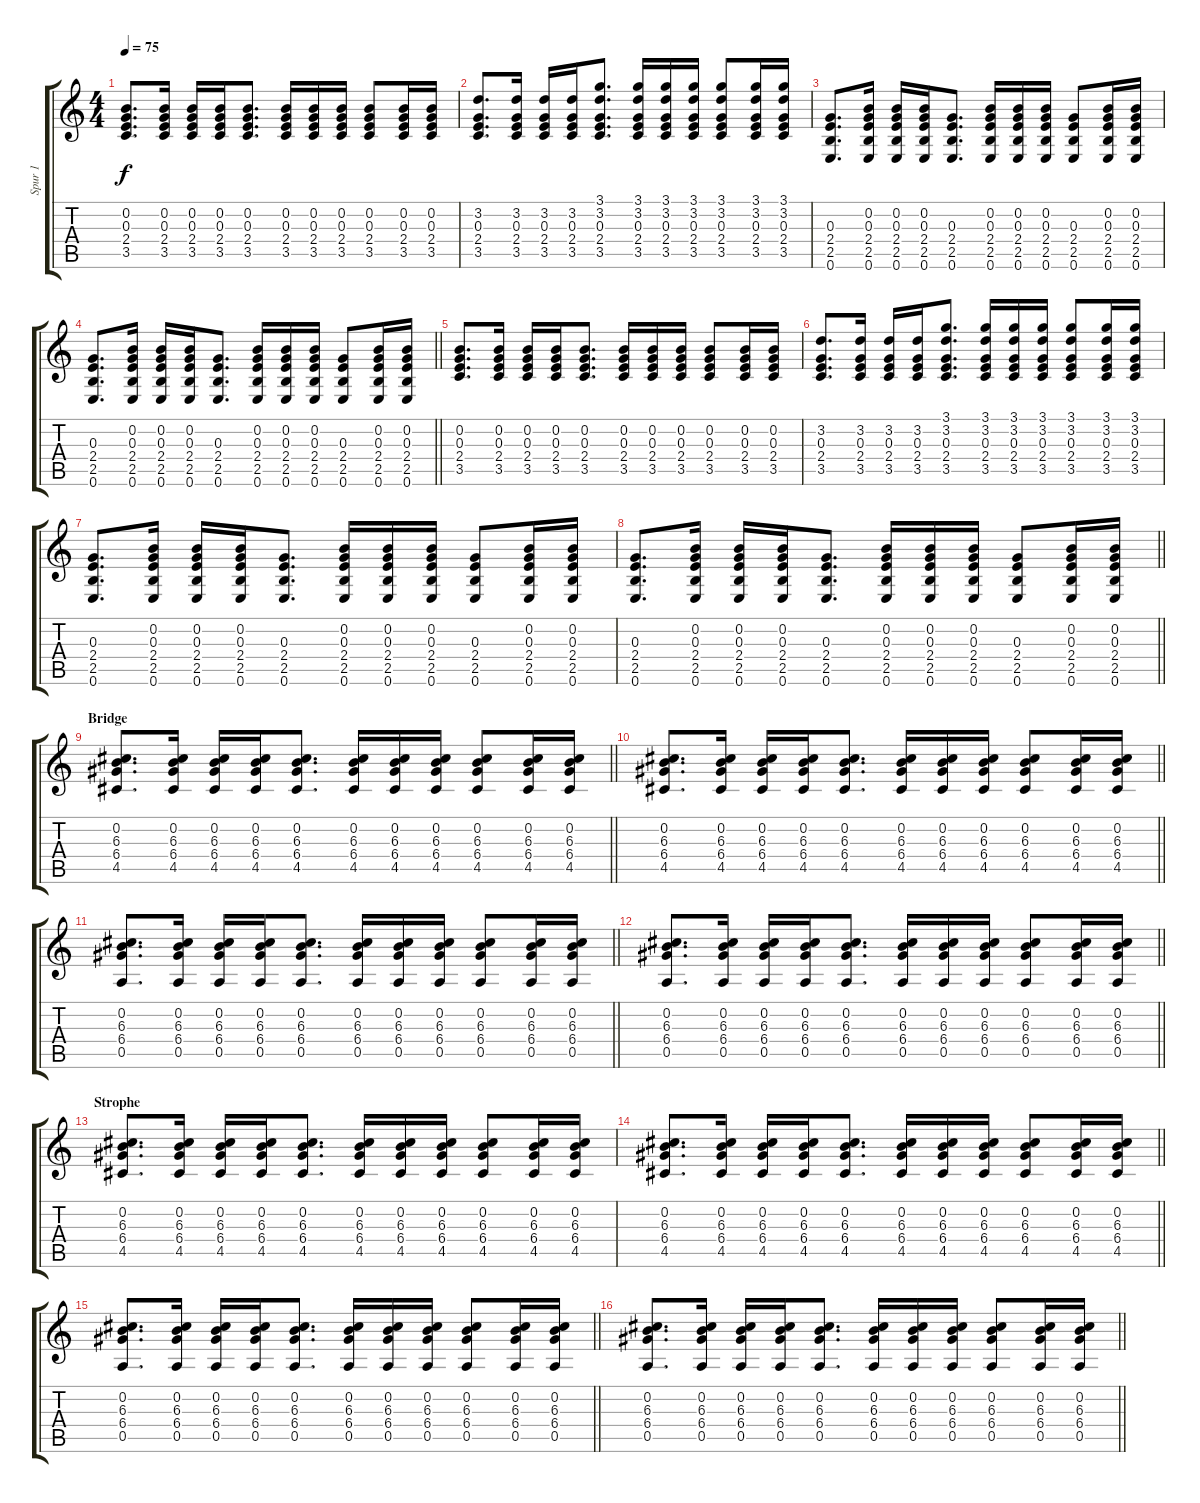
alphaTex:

\track ("Spur 1" "Spur 1") {instrument acousticguitarsteel}
\staff {score tabs}
\tuning (E4 B3 G3 D3 A2 E2) {hide}
\ts (4 4)
\tempo 75
\clef g2
\ks c
(0.2 0.3 2.4 3.5).8{d dy f} (0.2 0.3 2.4 3.5).16 (0.2 0.3 2.4 3.5).16 (0.2 0.3 2.4 3.5).16 (0.2 0.3 2.4 3.5).8{d} (0.2 0.3 2.4 3.5).16 (0.2 0.3 2.4 3.5).16 (0.2 0.3 2.4 3.5).16 (0.2 0.3 2.4 3.5).8 (0.2 0.3 2.4 3.5).16 (0.2 0.3 2.4 3.5).16 |
(3.2 0.3 2.4 3.5).8{d} (3.2 0.3 2.4 3.5).16 (3.2 0.3 2.4 3.5).16 (3.2 0.3 2.4 3.5).16 (3.1 3.2 0.3 2.4 3.5).8{d} (3.1 3.2 0.3 2.4 3.5).16 (3.1 3.2 0.3 2.4 3.5).16 (3.1 3.2 0.3 2.4 3.5).16 (3.1 3.2 0.3 2.4 3.5).8 (3.1 3.2 0.3 2.4 3.5).16 (3.1 3.2 0.3 2.4 3.5).16 |
(0.3 2.4 2.5 0.6).8{d} (0.2 0.3 2.4 2.5 0.6).16 (0.2 0.3 2.4 2.5 0.6).16 (0.2 0.3 2.4 2.5 0.6).16 (0.3 2.4 2.5 0.6).8{d} (0.2 0.3 2.4 2.5 0.6).16 (0.2 0.3 2.4 2.5 0.6).16 (0.2 0.3 2.4 2.5 0.6).16 (0.3 2.4 2.5 0.6).8 (0.2 0.3 2.4 2.5 0.6).16 (0.2 0.3 2.4 2.5 0.6).16 |
\barLineRight lightlight
(0.3 2.4 2.5 0.6).8{d} (0.2 0.3 2.4 2.5 0.6).16 (0.2 0.3 2.4 2.5 0.6).16 (0.2 0.3 2.4 2.5 0.6).16 (0.3 2.4 2.5 0.6).8{d} (0.2 0.3 2.4 2.5 0.6).16 (0.2 0.3 2.4 2.5 0.6).16 (0.2 0.3 2.4 2.5 0.6).16 (0.3 2.4 2.5 0.6).8 (0.2 0.3 2.4 2.5 0.6).16 (0.2 0.3 2.4 2.5 0.6).16 |
(0.2 0.3 2.4 3.5).8{d} (0.2 0.3 2.4 3.5).16 (0.2 0.3 2.4 3.5).16 (0.2 0.3 2.4 3.5).16 (0.2 0.3 2.4 3.5).8{d} (0.2 0.3 2.4 3.5).16 (0.2 0.3 2.4 3.5).16 (0.2 0.3 2.4 3.5).16 (0.2 0.3 2.4 3.5).8 (0.2 0.3 2.4 3.5).16 (0.2 0.3 2.4 3.5).16 |
(3.2 0.3 2.4 3.5).8{d} (3.2 0.3 2.4 3.5).16 (3.2 0.3 2.4 3.5).16 (3.2 0.3 2.4 3.5).16 (3.1 3.2 0.3 2.4 3.5).8{d} (3.1 3.2 0.3 2.4 3.5).16 (3.1 3.2 0.3 2.4 3.5).16 (3.1 3.2 0.3 2.4 3.5).16 (3.1 3.2 0.3 2.4 3.5).8 (3.1 3.2 0.3 2.4 3.5).16 (3.1 3.2 0.3 2.4 3.5).16 |
(0.3 2.4 2.5 0.6).8{d} (0.2 0.3 2.4 2.5 0.6).16 (0.2 0.3 2.4 2.5 0.6).16 (0.2 0.3 2.4 2.5 0.6).16 (0.3 2.4 2.5 0.6).8{d} (0.2 0.3 2.4 2.5 0.6).16 (0.2 0.3 2.4 2.5 0.6).16 (0.2 0.3 2.4 2.5 0.6).16 (0.3 2.4 2.5 0.6).8 (0.2 0.3 2.4 2.5 0.6).16 (0.2 0.3 2.4 2.5 0.6).16 |
\barLineRight lightlight
(0.3 2.4 2.5 0.6).8{d} (0.2 0.3 2.4 2.5 0.6).16 (0.2 0.3 2.4 2.5 0.6).16 (0.2 0.3 2.4 2.5 0.6).16 (0.3 2.4 2.5 0.6).8{d} (0.2 0.3 2.4 2.5 0.6).16 (0.2 0.3 2.4 2.5 0.6).16 (0.2 0.3 2.4 2.5 0.6).16 (0.3 2.4 2.5 0.6).8 (0.2 0.3 2.4 2.5 0.6).16 (0.2 0.3 2.4 2.5 0.6).16 |
\section ("" "Bridge")
\barLineRight lightlight
(0.2 6.3 6.4 4.5).8{d} (0.2 6.3 6.4 4.5).16 (0.2 6.3 6.4 4.5).16 (0.2 6.3 6.4 4.5).16 (0.2 6.3 6.4 4.5).8{d} (0.2 6.3 6.4 4.5).16 (0.2 6.3 6.4 4.5).16 (0.2 6.3 6.4 4.5).16 (0.2 6.3 6.4 4.5).8 (0.2 6.3 6.4 4.5).16 (0.2 6.3 6.4 4.5).16 |
\barLineRight lightlight
(0.2 6.3 6.4 4.5).8{d} (0.2 6.3 6.4 4.5).16 (0.2 6.3 6.4 4.5).16 (0.2 6.3 6.4 4.5).16 (0.2 6.3 6.4 4.5).8{d} (0.2 6.3 6.4 4.5).16 (0.2 6.3 6.4 4.5).16 (0.2 6.3 6.4 4.5).16 (0.2 6.3 6.4 4.5).8 (0.2 6.3 6.4 4.5).16 (0.2 6.3 6.4 4.5).16 |
\barLineRight lightlight
(0.2 6.3 6.4 0.5).8{d} (0.2 6.3 6.4 0.5).16 (0.2 6.3 6.4 0.5).16 (0.2 6.3 6.4 0.5).16 (0.2 6.3 6.4 0.5).8{d} (0.2 6.3 6.4 0.5).16 (0.2 6.3 6.4 0.5).16 (0.2 6.3 6.4 0.5).16 (0.2 6.3 6.4 0.5).8 (0.2 6.3 6.4 0.5).16 (0.2 6.3 6.4 0.5).16 |
\barLineRight lightlight
(0.2 6.3 6.4 0.5).8{d} (0.2 6.3 6.4 0.5).16 (0.2 6.3 6.4 0.5).16 (0.2 6.3 6.4 0.5).16 (0.2 6.3 6.4 0.5).8{d} (0.2 6.3 6.4 0.5).16 (0.2 6.3 6.4 0.5).16 (0.2 6.3 6.4 0.5).16 (0.2 6.3 6.4 0.5).8 (0.2 6.3 6.4 0.5).16 (0.2 6.3 6.4 0.5).16 |
\section ("" "Strophe")
(0.2 6.3 6.4 4.5).8{d} (0.2 6.3 6.4 4.5).16 (0.2 6.3 6.4 4.5).16 (0.2 6.3 6.4 4.5).16 (0.2 6.3 6.4 4.5).8{d} (0.2 6.3 6.4 4.5).16 (0.2 6.3 6.4 4.5).16 (0.2 6.3 6.4 4.5).16 (0.2 6.3 6.4 4.5).8 (0.2 6.3 6.4 4.5).16 (0.2 6.3 6.4 4.5).16 |
\barLineRight lightlight
(0.2 6.3 6.4 4.5).8{d} (0.2 6.3 6.4 4.5).16 (0.2 6.3 6.4 4.5).16 (0.2 6.3 6.4 4.5).16 (0.2 6.3 6.4 4.5).8{d} (0.2 6.3 6.4 4.5).16 (0.2 6.3 6.4 4.5).16 (0.2 6.3 6.4 4.5).16 (0.2 6.3 6.4 4.5).8 (0.2 6.3 6.4 4.5).16 (0.2 6.3 6.4 4.5).16 |
\barLineRight lightlight
(0.2 6.3 6.4 0.5).8{d} (0.2 6.3 6.4 0.5).16 (0.2 6.3 6.4 0.5).16 (0.2 6.3 6.4 0.5).16 (0.2 6.3 6.4 0.5).8{d} (0.2 6.3 6.4 0.5).16 (0.2 6.3 6.4 0.5).16 (0.2 6.3 6.4 0.5).16 (0.2 6.3 6.4 0.5).8 (0.2 6.3 6.4 0.5).16 (0.2 6.3 6.4 0.5).16 |
\barLineRight lightlight
(0.2 6.3 6.4 0.5).8{d} (0.2 6.3 6.4 0.5).16 (0.2 6.3 6.4 0.5).16 (0.2 6.3 6.4 0.5).16 (0.2 6.3 6.4 0.5).8{d} (0.2 6.3 6.4 0.5).16 (0.2 6.3 6.4 0.5).16 (0.2 6.3 6.4 0.5).16 (0.2 6.3 6.4 0.5).8 (0.2 6.3 6.4 0.5).16 (0.2 6.3 6.4 0.5).16
